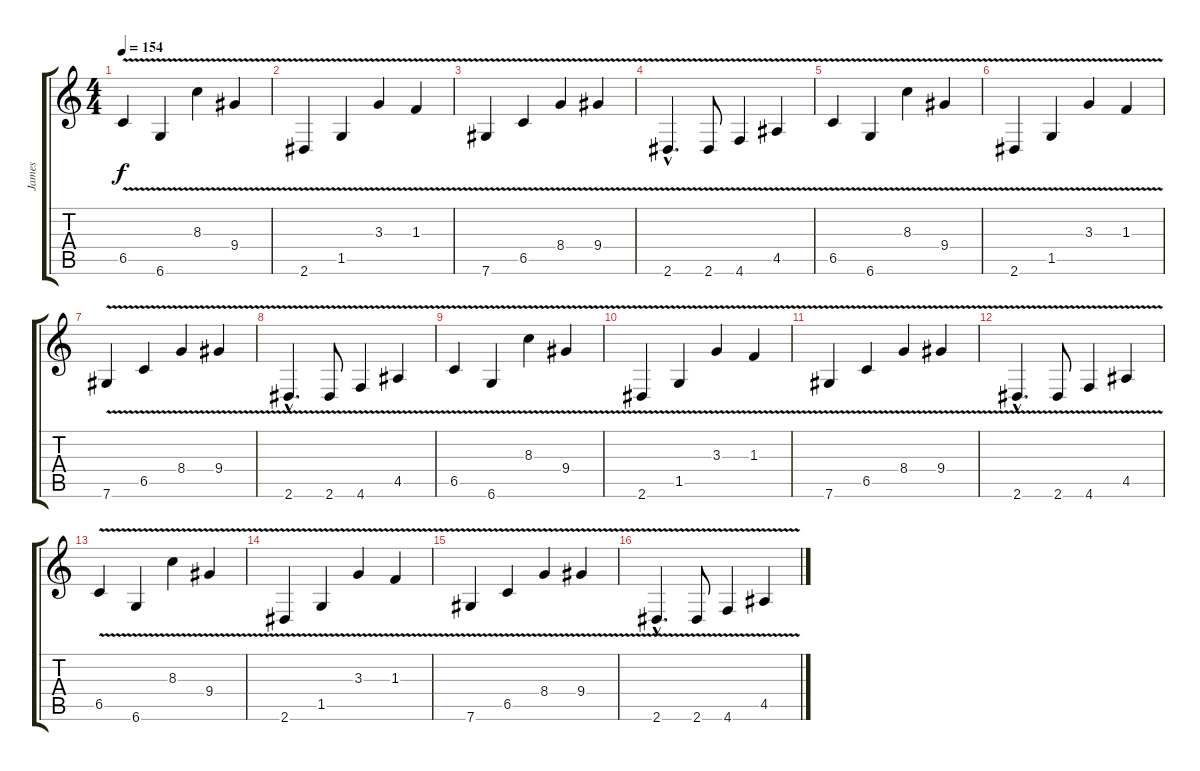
\track ("James" "James") {instrument distortionguitar}
\staff {score tabs}
\tuning (Db4 Ab3 E3 B2 Gb2 Db2) {hide}
\ts (4 4)
\tempo 154
\clef g2
\ks c
6.5{v}.4{dy f} 6.6{v}.4 8.3{v}.4 9.4{v}.4 |
2.6{v}.4 1.5{v}.4 3.3{v}.4 1.3{v}.4 |
7.6{v}.4 6.5{v}.4 8.4{v}.4 9.4{v}.4 |
2.6{v hac}.4{d} 2.6{v}.8 4.6{v}.4 4.5{v}.4 |
6.5{v}.4 6.6{v}.4 8.3{v}.4 9.4{v}.4 |
2.6{v}.4 1.5{v}.4 3.3{v}.4 1.3{v}.4 |
7.6{v}.4 6.5{v}.4 8.4{v}.4 9.4{v}.4 |
2.6{v hac}.4{d} 2.6{v}.8 4.6{v}.4 4.5{v}.4 |
6.5{v}.4 6.6{v}.4 8.3{v}.4 9.4{v}.4 |
2.6{v}.4 1.5{v}.4 3.3{v}.4 1.3{v}.4 |
7.6{v}.4 6.5{v}.4 8.4{v}.4 9.4{v}.4 |
2.6{v hac}.4{d} 2.6{v}.8 4.6{v}.4 4.5{v}.4 |
6.5{v}.4 6.6{v}.4 8.3{v}.4 9.4{v}.4 |
2.6{v}.4 1.5{v}.4 3.3{v}.4 1.3{v}.4 |
7.6{v}.4 6.5{v}.4 8.4{v}.4 9.4{v}.4 |
2.6{v hac}.4{d} 2.6{v}.8 4.6{v}.4 4.5{v}.4
